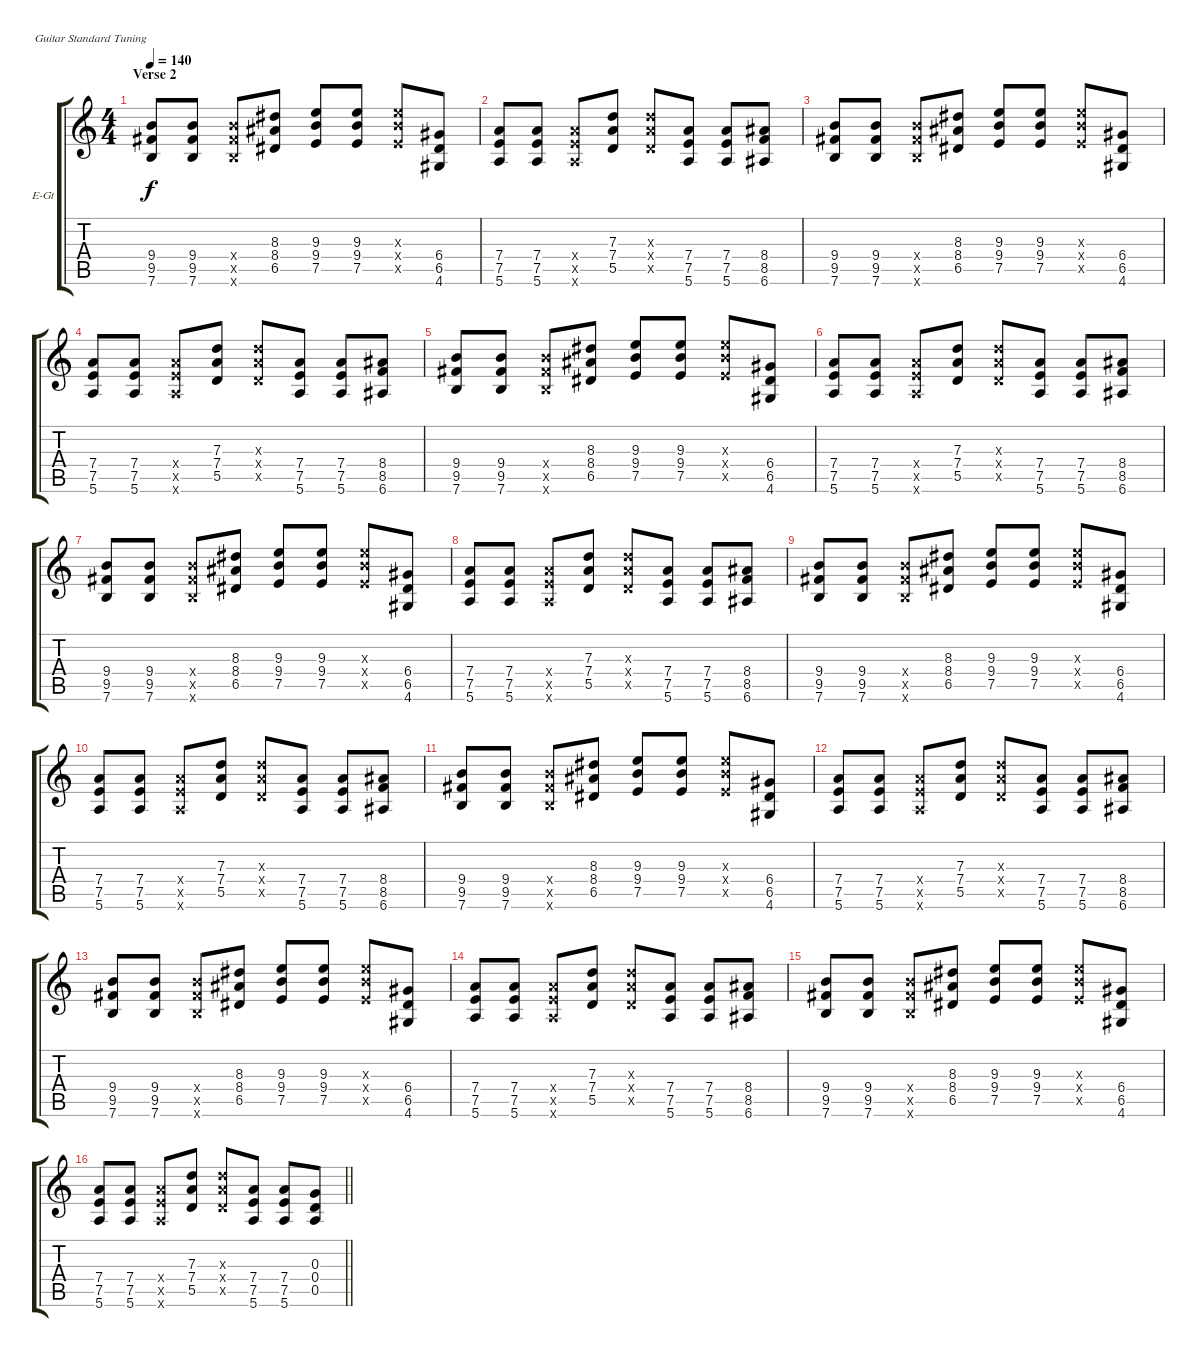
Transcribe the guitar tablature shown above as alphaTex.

\bracketExtendMode groupsimilarinstruments
\firstSystemTrackNameOrientation horizontal
\otherSystemsTrackNameOrientation horizontal
\track ("Guitar" "E-Gt") {instrument distortionguitar}
\staff {score tabs}
\tuning (E4 B3 G3 D3 A2 E2)
\ts (4 4)
\section ("" "Verse 2")
\tempo 140
\clef g2
\ks c
(9.4 9.5 7.6).8{dy f} (9.4 9.5 7.6).8 (9.4{x} 9.5{x} 7.6{x}).8 (8.3 8.4 6.5).8 (9.3 9.4 7.5).8 (9.3 9.4 7.5).8 (9.3{x} 9.4{x} 7.5{x}).8 (6.4 6.5 4.6).8 |
(7.4 7.5 5.6).8 (7.4 7.5 5.6).8 (7.4{x} 7.5{x} 5.6{x}).8 (7.3 7.4 5.5).8 (7.3{x} 7.4{x} 5.5{x}).8 (7.4 7.5 5.6).8 (7.4 7.5 5.6).8 (8.4 8.5 6.6).8 |
(9.4 9.5 7.6).8 (9.4 9.5 7.6).8 (9.4{x} 9.5{x} 7.6{x}).8 (8.3 8.4 6.5).8 (9.3 9.4 7.5).8 (9.3 9.4 7.5).8 (9.3{x} 9.4{x} 7.5{x}).8 (6.4 6.5 4.6).8 |
(7.4 7.5 5.6).8 (7.4 7.5 5.6).8 (7.4{x} 7.5{x} 5.6{x}).8 (7.3 7.4 5.5).8 (7.3{x} 7.4{x} 5.5{x}).8 (7.4 7.5 5.6).8 (7.4 7.5 5.6).8 (8.4 8.5 6.6).8 |
(9.4 9.5 7.6).8 (9.4 9.5 7.6).8 (9.4{x} 9.5{x} 7.6{x}).8 (8.3 8.4 6.5).8 (9.3 9.4 7.5).8 (9.3 9.4 7.5).8 (9.3{x} 9.4{x} 7.5{x}).8 (6.4 6.5 4.6).8 |
(7.4 7.5 5.6).8 (7.4 7.5 5.6).8 (7.4{x} 7.5{x} 5.6{x}).8 (7.3 7.4 5.5).8 (7.3{x} 7.4{x} 5.5{x}).8 (7.4 7.5 5.6).8 (7.4 7.5 5.6).8 (8.4 8.5 6.6).8 |
(9.4 9.5 7.6).8 (9.4 9.5 7.6).8 (9.4{x} 9.5{x} 7.6{x}).8 (8.3 8.4 6.5).8 (9.3 9.4 7.5).8 (9.3 9.4 7.5).8 (9.3{x} 9.4{x} 7.5{x}).8 (6.4 6.5 4.6).8 |
(7.4 7.5 5.6).8 (7.4 7.5 5.6).8 (7.4{x} 7.5{x} 5.6{x}).8 (7.3 7.4 5.5).8 (7.3{x} 7.4{x} 5.5{x}).8 (7.4 7.5 5.6).8 (7.4 7.5 5.6).8 (8.4 8.5 6.6).8 |
(9.4 9.5 7.6).8 (9.4 9.5 7.6).8 (9.4{x} 9.5{x} 7.6{x}).8 (8.3 8.4 6.5).8 (9.3 9.4 7.5).8 (9.3 9.4 7.5).8 (9.3{x} 9.4{x} 7.5{x}).8 (6.4 6.5 4.6).8 |
(7.4 7.5 5.6).8 (7.4 7.5 5.6).8 (7.4{x} 7.5{x} 5.6{x}).8 (7.3 7.4 5.5).8 (7.3{x} 7.4{x} 5.5{x}).8 (7.4 7.5 5.6).8 (7.4 7.5 5.6).8 (8.4 8.5 6.6).8 |
(9.4 9.5 7.6).8 (9.4 9.5 7.6).8 (9.4{x} 9.5{x} 7.6{x}).8 (8.3 8.4 6.5).8 (9.3 9.4 7.5).8 (9.3 9.4 7.5).8 (9.3{x} 9.4{x} 7.5{x}).8 (6.4 6.5 4.6).8 |
(7.4 7.5 5.6).8 (7.4 7.5 5.6).8 (7.4{x} 7.5{x} 5.6{x}).8 (7.3 7.4 5.5).8 (7.3{x} 7.4{x} 5.5{x}).8 (7.4 7.5 5.6).8 (7.4 7.5 5.6).8 (8.4 8.5 6.6).8 |
(9.4 9.5 7.6).8 (9.4 9.5 7.6).8 (9.4{x} 9.5{x} 7.6{x}).8 (8.3 8.4 6.5).8 (9.3 9.4 7.5).8 (9.3 9.4 7.5).8 (9.3{x} 9.4{x} 7.5{x}).8 (6.4 6.5 4.6).8 |
(7.4 7.5 5.6).8 (7.4 7.5 5.6).8 (7.4{x} 7.5{x} 5.6{x}).8 (7.3 7.4 5.5).8 (7.3{x} 7.4{x} 5.5{x}).8 (7.4 7.5 5.6).8 (7.4 7.5 5.6).8 (8.4 8.5 6.6).8 |
(9.4 9.5 7.6).8 (9.4 9.5 7.6).8 (9.4{x} 9.5{x} 7.6{x}).8 (8.3 8.4 6.5).8 (9.3 9.4 7.5).8 (9.3 9.4 7.5).8 (9.3{x} 9.4{x} 7.5{x}).8 (6.4 6.5 4.6).8 |
\barLineRight lightlight
(7.4 7.5 5.6).8 (7.4 7.5 5.6).8 (7.4{x} 7.5{x} 5.6{x}).8 (7.3 7.4 5.5).8 (7.3{x} 7.4{x} 5.5{x}).8 (7.4 7.5 5.6).8 (7.4 7.5 5.6).8 (0.3 0.4 0.5).8
